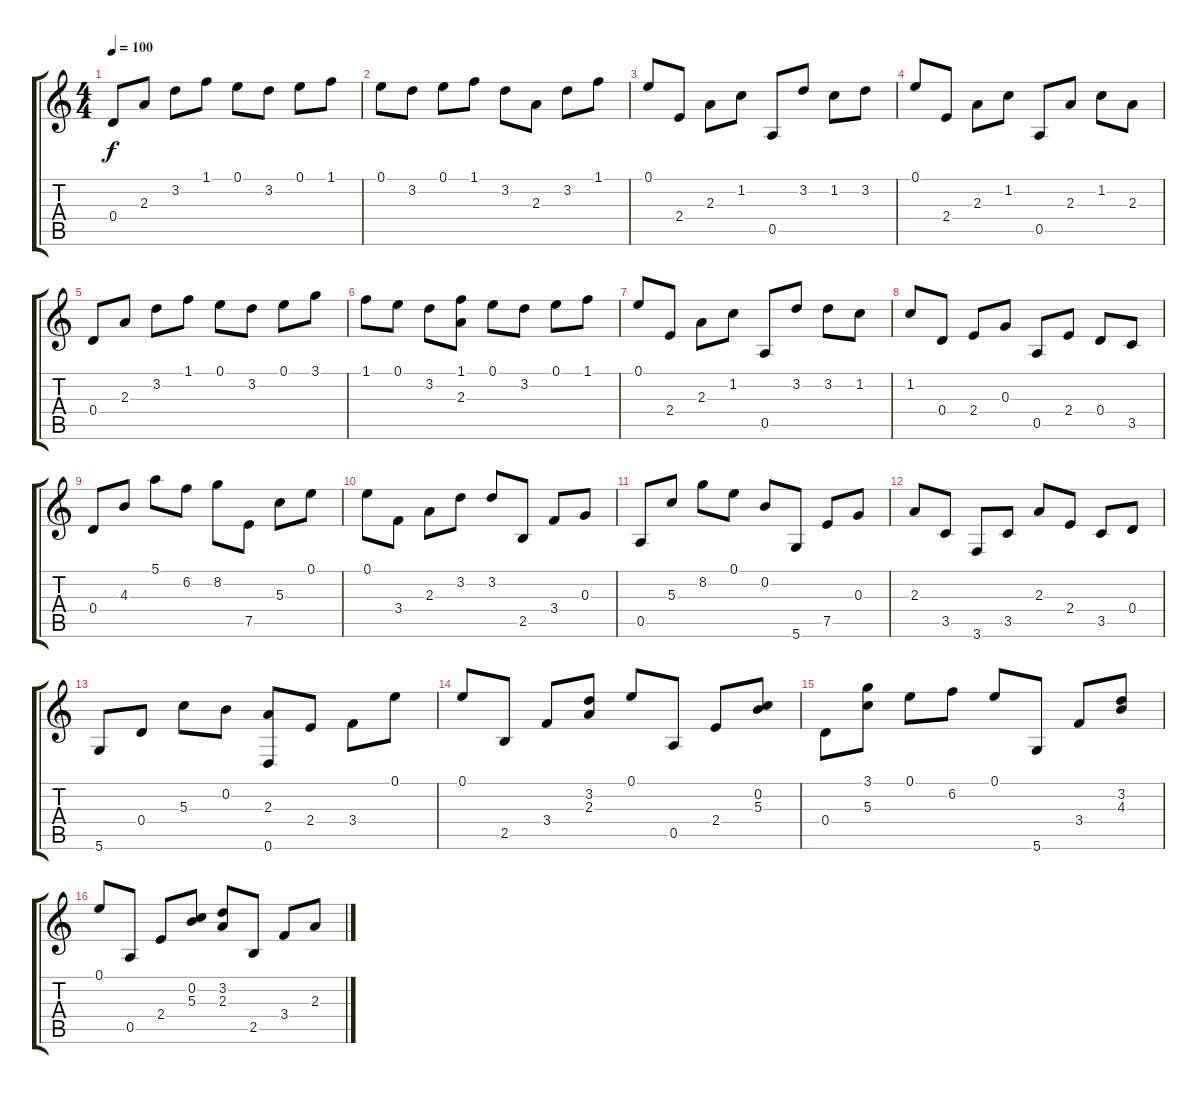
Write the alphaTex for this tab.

\track "" {instrument acousticguitarnylon}
\staff {score tabs}
\tuning (E4 B3 G3 D3 A2 D2) {hide}
\ts (4 4)
\tempo 100
\clef g2
\ks c
0.4.8{dy f} 2.3.8 3.2.8 1.1.8 0.1.8 3.2.8 0.1.8 1.1.8 |
0.1.8 3.2.8 0.1.8 1.1.8 3.2.8 2.3.8 3.2.8 1.1.8 |
0.1.8 2.4.8 2.3.8 1.2.8 0.5.8 3.2.8 1.2.8 3.2.8 |
0.1.8 2.4.8 2.3.8 1.2.8 0.5.8 2.3.8 1.2.8 2.3.8 |
0.4.8 2.3.8 3.2.8 1.1.8 0.1.8 3.2.8 0.1.8 3.1.8 |
1.1.8 0.1.8 3.2.8 (1.1 2.3).8 0.1.8 3.2.8 0.1.8 1.1.8 |
0.1.8 2.4.8 2.3.8 1.2.8 0.5.8 3.2.8 3.2.8 1.2.8 |
1.2.8 0.4.8 2.4.8 0.3.8 0.5.8 2.4.8 0.4.8 3.5.8 |
0.4.8 4.3.8 5.1.8 6.2.8 8.2.8 7.5.8 5.3.8 0.1.8 |
0.1.8 3.4.8 2.3.8 3.2.8 3.2.8 2.5.8 3.4.8 0.3.8 |
0.5.8 5.3.8 8.2.8 0.1.8 0.2.8 5.6.8 7.5.8 0.3.8 |
2.3.8 3.5.8 3.6.8 3.5.8 2.3.8 2.4.8 3.5.8 0.4.8 |
5.6.8 0.4.8 5.3.8 0.2.8 (2.3 0.6).8 2.4.8 3.4.8 0.1.8 |
0.1.8 2.5.8 3.4.8 (3.2 2.3).8 0.1.8 0.5.8 2.4.8 (0.2 5.3).8 |
0.4.8 (3.1 5.3).8 0.1.8 6.2.8 0.1.8 5.6.8 3.4.8 (3.2 4.3).8 |
0.1.8 0.5.8 2.4.8 (0.2 5.3).8 (3.2 2.3).8 2.5.8 3.4.8 2.3.8
